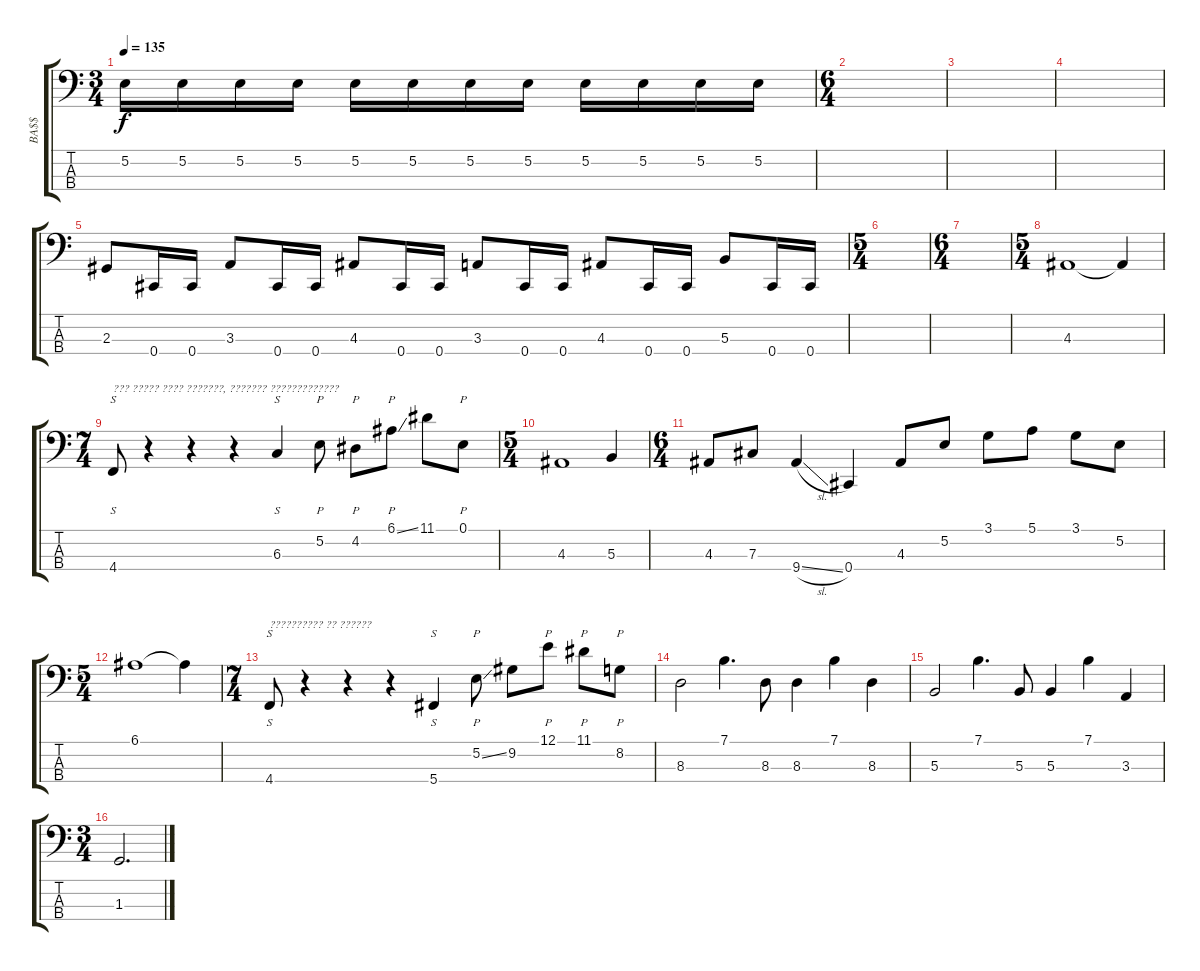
\track ("BA$$" "BA$$") {instrument electricbassfinger}
\staff {score tabs}
\tuning (E2 B1 Gb1 Db1) {hide}
\ts (3 4)
\tempo 135
\clef f4
\ks c
5.2.16{dy f} 5.2.16 5.2.16 5.2.16 5.2.16 5.2.16 5.2.16 5.2.16 5.2.16 5.2.16 5.2.16 5.2.16 |
\ts (6 4)
|
|
|
2.3.8 0.4.16 0.4.16 3.3.8 0.4.16 0.4.16 4.3.8 0.4.16 0.4.16 3.3.8 0.4.16 0.4.16 4.3.8 0.4.16 0.4.16 5.3.8 0.4.16 0.4.16 |
\ts (5 4)
|
\ts (6 4)
|
\ts (5 4)
4.3.1 4.3{t}.4 |
\ts (7 4)
4.4.8{s txt "??? ????? ???? ???????, ??????? ????????????? "} r.4 r.4 r.4 6.3.4{s} 5.2.8{p} 4.2.8{p} 6.1{ss}.8{p} 11.1.8 0.1.8{p} |
\ts (5 4)
4.3.1 5.3.4 |
\ts (6 4)
4.3.8 7.3.8 9.4{sl}.4 0.4.4 4.3.8 5.2.8 3.1.8 5.1.8 3.1.8 5.2.8 |
\ts (5 4)
6.1.1 6.1{t}.4 |
\ts (7 4)
4.4.8{s txt "?????????? ?? ??????"} r.4 r.4 r.4 5.4.4{s} 5.2{ss}.8{p} 9.2.8 12.1.8{p} 11.1.8{p} 8.2.8{p} |
8.3.2 7.1.4{d} 8.3.8 8.3.4 7.1.4 8.3.4 |
5.3.2 7.1.4{d} 5.3.8 5.3.4 7.1.4 3.3.4 |
\ts (3 4)
1.3.2{d}
